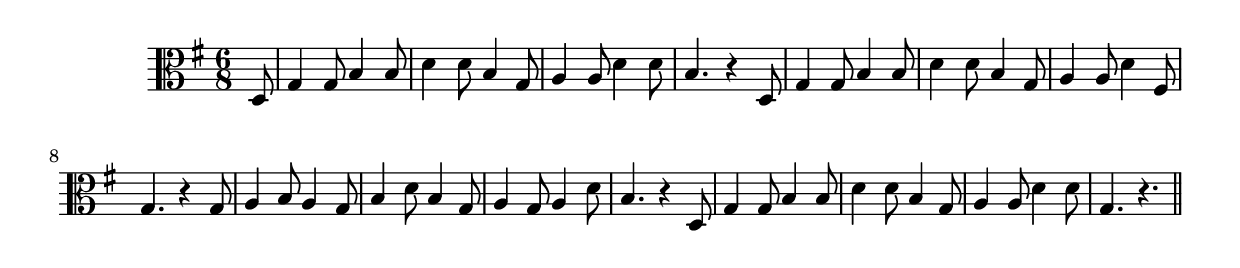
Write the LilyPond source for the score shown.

\version "2.14.0"
%{\header {
  title = "folk song"
  composer = "anonymous"
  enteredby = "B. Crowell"
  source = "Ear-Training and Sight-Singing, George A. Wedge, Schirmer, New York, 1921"
}%}
\score{{\key g \major
\time 6/8
%{\tempo 4=70
%}\clef C
\relative d {
  \partial 8
  d8 | g4 g8 b4 b8 | d4 d8 b4 g8 | a4 a8 d4 d8 | b4. r4 d,8 | 
       g4 g8 b4 b8 | d4 d8 b4 g8 | a4 a8  d4 fis,8 | g4. r4 g8 |
       a4 b8 a4 g8 | b4 d8 b4 g8 | a4 g8 a4 d8 | b4. r4 d,8 |
       g4 g8 b4 b8 | d4 d8 b4 g8 | a4 a8  d4 d8 | g,4. r4.
  \bar "||"
}

}}